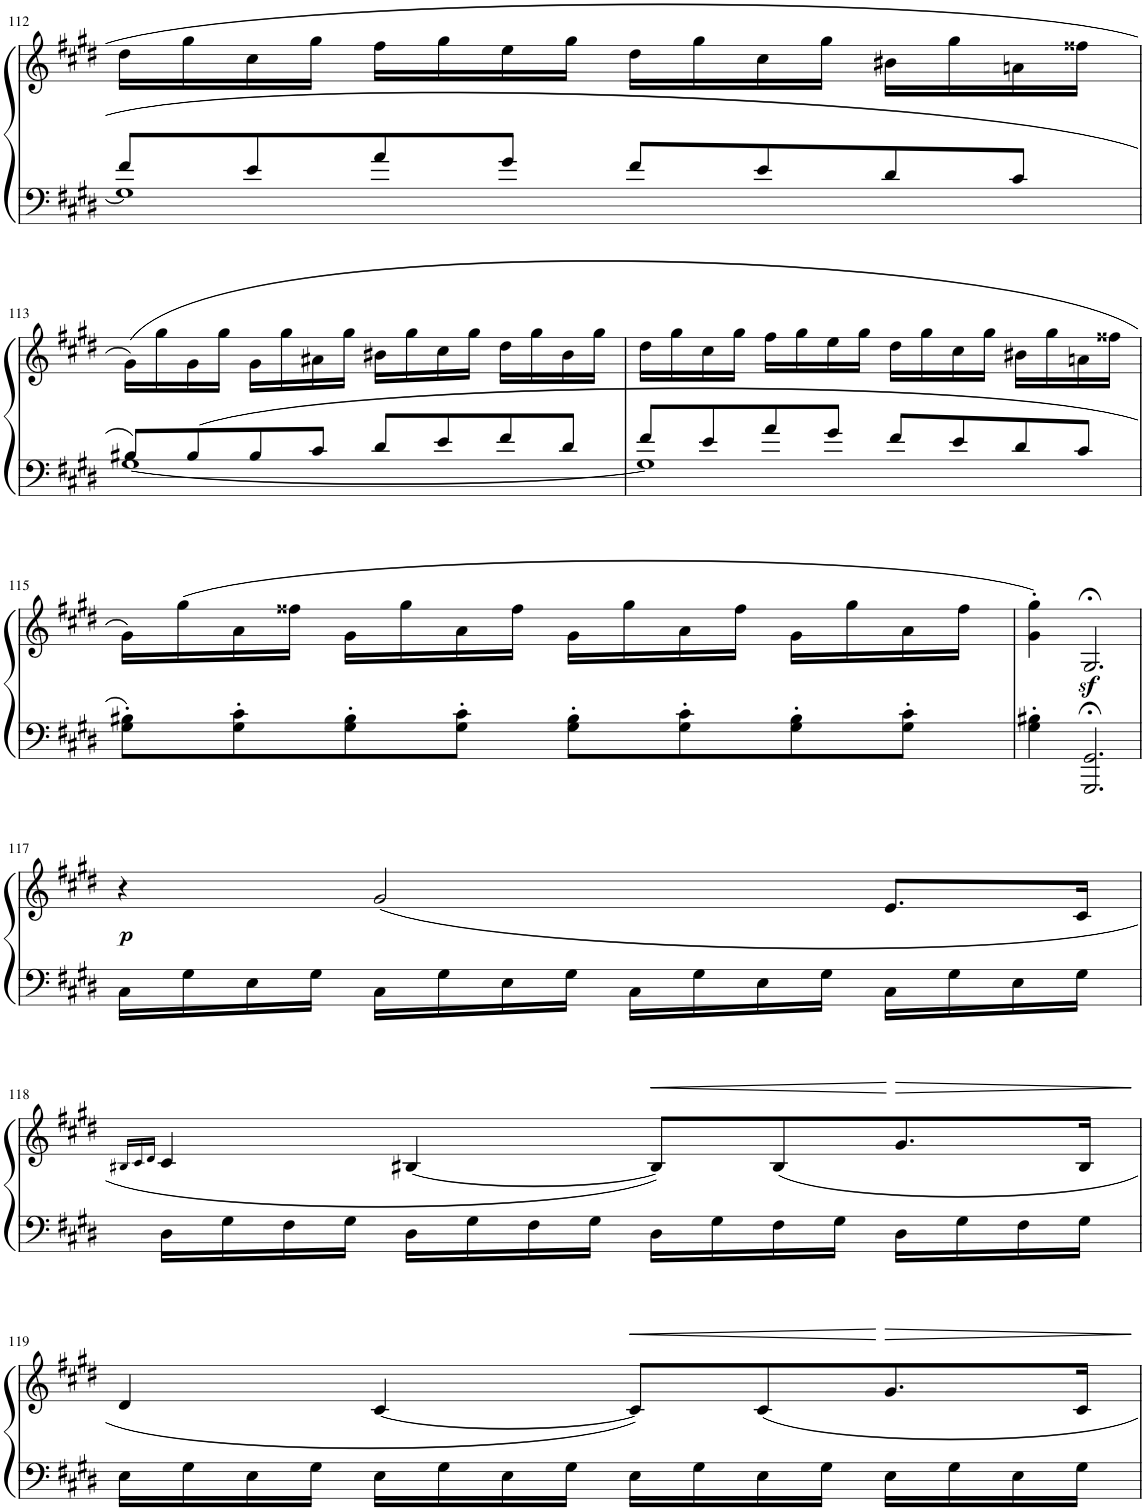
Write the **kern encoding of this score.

**kern	**kern	**dynam
*part1	*part1	*part1
*staff2	*staff1	*staff1/2
*I"Piano	*	*
*I'Pno.	*	*
!!LO:PB:g=z
*clefF4	*clefG2	*
*k[f#c#g#d#]	*k[f#c#g#d#]	*
*M4/4	*M4/4	*
*met(c)	*met(c)	*
=112	=112	=112
*^	*	*
8f#/L	1G#]	16dd#\LL	.
.	.	16gg#\	.
8e/	.	16cc#\	.
.	.	16gg#\JJ	.
8a/	.	16ff#\LL	.
.	.	16gg#\	.
8g#/J	.	16ee\	.
.	.	16gg#\JJ	.
8f#/L	.	16dd#\LL	.
.	.	16gg#\	.
8e/	.	16cc#\	.
.	.	16gg#\JJ	.
8d#/	.	16b#X\LL	.
.	.	16gg#\	.
8c#/J	.	16an\	.
.	.	16ff##X\JJ	.
!!LO:LB:g=z
=113	=113	=113	=113
8B#X/L	[1G#	(16g#\LL	.
.	.	16gg#\	.
8B#/	.	16g#\	.
.	.	16gg#\JJ	.
8B#/	.	16g#\LL	.
.	.	16gg#\	.
8c#/J	.	16a#X\	.
.	.	16gg#\JJ	.
8d#/L	.	16b#X\LL	.
.	.	16gg#\	.
8e/	.	16cc#\	.
.	.	16gg#\JJ	.
8f#/	.	16dd#\LL	.
.	.	16gg#\	.
8d#/J	.	16b#\	.
.	.	16gg#\JJ	.
=114	=114	=114	=114
8f#/L	1G#]	16dd#\LL	.
.	.	16gg#\	.
8e/	.	16cc#\	.
.	.	16gg#\JJ	.
8a/	.	16ff#\LL	.
.	.	16gg#\	.
8g#/J	.	16ee\	.
.	.	16gg#\JJ	.
8f#/L	.	16dd#\LL	.
.	.	16gg#\	.
8e/	.	16cc#\	.
.	.	16gg#\JJ	.
8d#/	.	16b#X\LL	.
.	.	16gg#\	.
8c#/J	.	16an\	.
.	.	16ff##X\JJ	.
*v	*v	*	*
!!LO:LB:g=z
=115	=115	=115
8G#\' 8B#X\'L	16g#\LL)	.
.	(16gg#\	.
8G#\' 8c#\'	16a\	.
.	16ff##X\JJ	.
8G#\' 8B#\'	16g#\LL	.
.	16gg#\	.
8G#\' 8c#\'J	16a\	.
.	16ff##\JJ	.
8G#\' 8B#\'L	16g#\LL	.
.	16gg#\	.
8G#\' 8c#\'	16a\	.
.	16ff##\JJ	.
8G#\' 8B#\'	16g#\LL	.
.	16gg#\	.
8G#\' 8c#\'J	16a\	.
.	16ff##\JJ	.
=116	=116	=116
4G#\' 4B#X\'	4g#\' 4gg#\')	.
2.GGG#/;< 2.GG#/;<	2.G#z<;</	.
!!LO:LB:g=z
=117	=117	=117
!	!	!LO:DY:b
16C#\LL	4r	p
16G#\	.	.
16E\	.	.
16G#\JJ	.	.
16C#\LL	(<2g#/	.
16G#\	.	.
16E\	.	.
16G#\JJ	.	.
16C#\LL	.	.
16G#\	.	.
16E\	.	.
16G#\JJ	.	.
16C#\LL	8.e/L	.
16G#\	.	.
16E\	.	.
16G#\JJ	16c#/Jk	.
!!LO:LB:g=z
=118	=118	=118
.	16qB#X/LL	.
.	16qc#/	.
.	16qd#/JJ	.
16D#\LL	4c#/	.
16G#\	.	.
16F#\	.	.
16G#\JJ	.	.
16D#\LL	[4B#X/	.
16G#\	.	.
16F#\	.	.
16G#\JJ	.	.
!	!	!LO:HP:b
16D#\LL	8B#/L])	<
16G#\	.	.
16F#\	(8B#/	.
16G#\JJ	.	.
!	!	!LO:HP:n=1:b
16D#\LL	8.g#/	[ >
16G#\	.	.
16F#\	.	.
16G#\JJ	16B#/Jk	.
.	.	]
!!LO:LB:g=z
=119	=119	=119
16E\LL	4d#/	.
16G#\	.	.
16E\	.	.
16G#\JJ	.	.
16E\LL	[4c#/	.
16G#\	.	.
16E\	.	.
16G#\JJ	.	.
!	!	!LO:HP:b
16E\LL	8c#/L])	<
16G#\	.	.
16E\	8c#/	.
16G#\JJ	.	.
!	!	!LO:HP:n=1:b
16E\LL	8.g#/	[ >
16G#\	.	.
16E\	.	.
16G#\JJ	16c#/Jk	.
.	.	]
=	=	=
*-	*-	*-
